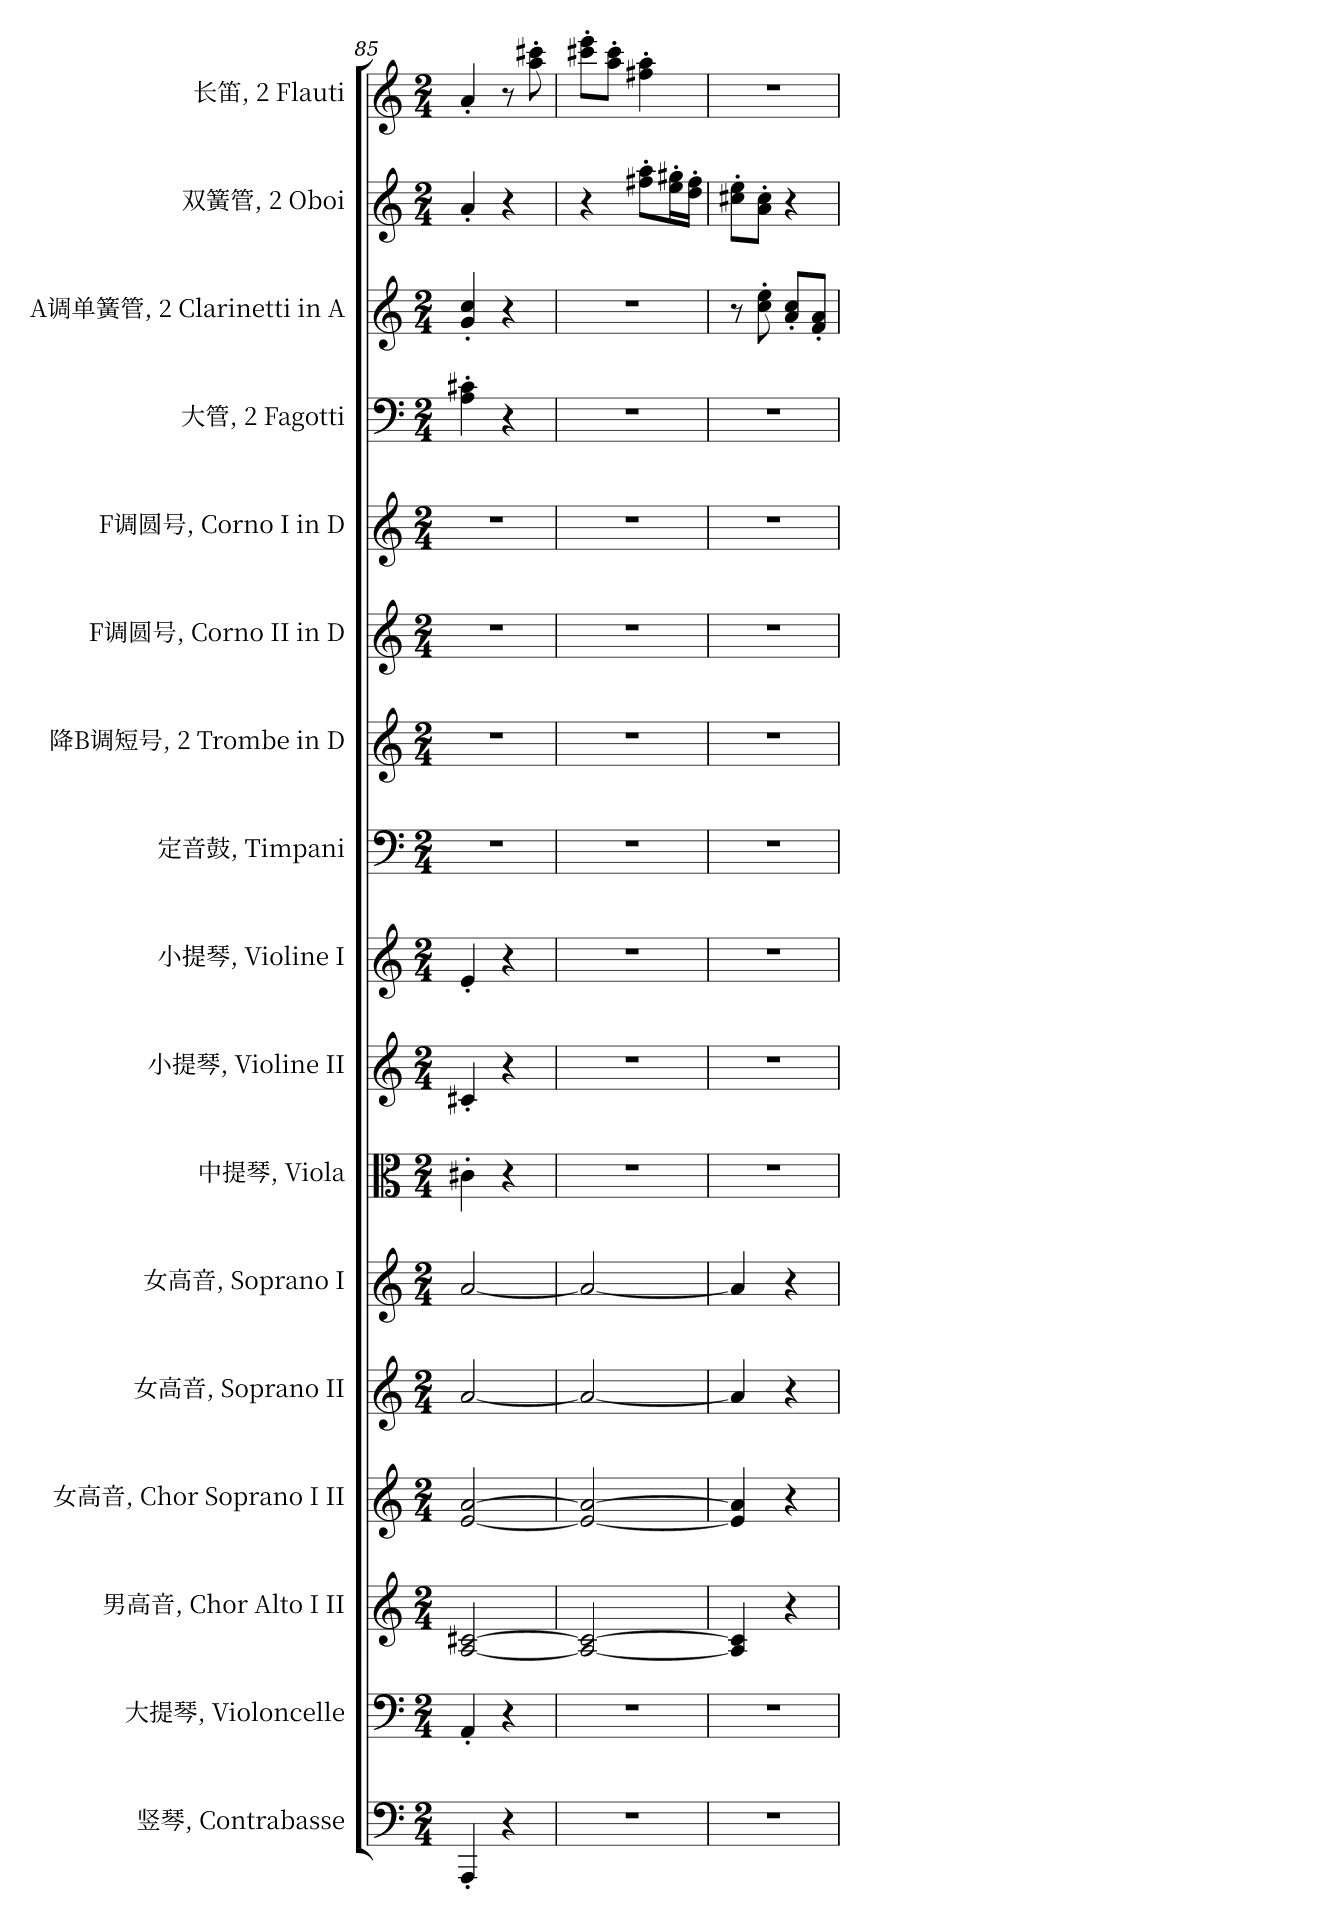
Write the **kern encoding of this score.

**kern	**kern	**kern	**kern	**kern	**kern	**kern	**kern	**kern	**kern	**kern	**kern	**kern	**kern	**kern	**kern	**kern
*part17	*part16	*part15	*part14	*part13	*part12	*part11	*part10	*part9	*part8	*part7	*part6	*part5	*part4	*part3	*part2	*part1
*staff17	*staff16	*staff15	*staff14	*staff13	*staff12	*staff11	*staff10	*staff9	*staff8	*staff7	*staff6	*staff5	*staff4	*staff3	*staff2	*staff1
*I"竖琴, Contrabasse	*I"大提琴, Violoncelle	*I"男高音, Chor Alto I II	*I"女高音, Chor Soprano I II	*I"女高音, Soprano II	*I"女高音, Soprano I	*I"中提琴, Viola	*I"小提琴, Violine II	*I"小提琴, Violine I	*I"定音鼓, Timpani	*I"降B调短号, 2 Trombe in D	*I"F调圆号, Corno II in D	*I"F调圆号, Corno I in D	*I"大管, 2 Fagotti	*I"A调单簧管, 2 Clarinetti in A	*I"双簧管, 2 Oboi	*I"长笛, 2 Flauti
*	*I'Vc.	*I'A.	*I'S.	*I'S.	*I'S.	*I'Vla.	*I'Vln.	*I'Vln.	*I'Timp.	*	*	*	*	*I'A Cl.	*I'Ob.	*I'Fl.
*clefF4	*clefF4	*clefG2	*clefG2	*clefG2	*clefG2	*clefC3	*clefG2	*clefG2	*clefF4	*clefG2	*clefG2	*clefG2	*clefF4	*clefG2	*clefG2	*clefG2
*	*	*	*	*	*	*	*	*	*	*ITrd1c2	*ITrd4c7	*ITrd4c7	*	*ITrd2c3	*	*
*k[]	*k[]	*k[]	*k[]	*k[]	*k[]	*k[]	*k[]	*k[]	*k[]	*k[b-e-]	*k[b-]	*k[b-]	*k[]	*k[f#c#g#]	*k[]	*k[]
*M2/4	*M2/4	*M2/4	*M2/4	*M2/4	*M2/4	*M2/4	*M2/4	*M2/4	*M2/4	*M2/4	*M2/4	*M2/4	*M2/4	*M2/4	*M2/4	*M2/4
*MM85	*MM85	*MM85	*MM85	*MM85	*MM85	*MM85	*MM85	*MM85	*MM85	*MM85	*MM85	*MM85	*MM85	*MM85	*MM85	*MM85
=85	=85	=85	=85	=85	=85	=85	=85	=85	=85	=85	=85	=85	=85	=85	=85	=85
4AAA'/	4AA'/	[2A/ [2c#X/	[2e/ [2a/	[2a/	[2a/	4c#X'\	4c#X'/	4e'/	2r	2r	2r	2r	4A\' 4c#X\'	4e/' 4a/'	4a'/	4a'/
*	*	*	*	*	*	*	*	*	*	*	*	*	*	*	*	*MM90
4r	4r	.	.	.	.	4r	4r	4r	.	.	.	.	4r	4r	4r	8r
.	.	.	.	.	.	.	.	.	.	.	.	.	.	.	.	8aa\' 8ccc#X\'
=86	=86	=86	=86	=86	=86	=86	=86	=86	=86	=86	=86	=86	=86	=86	=86	=86
*	*	*	*	*	*	*	*	*	*	*	*	*	*	*	*	*MM85
2r	2r	2A/_ 2c#/_	2e/_ 2a/_	2a/_	2a/_	2r	2r	2r	2r	2r	2r	2r	2r	2r	4r	8ccc#X\' 8eee\'L
.	.	.	.	.	.	.	.	.	.	.	.	.	.	.	.	8aa\' 8ccc#\'J
*	*	*	*	*	*	*	*	*	*	*	*	*	*	*	*	*MM90
.	.	.	.	.	.	.	.	.	.	.	.	.	.	.	8ff#X\' 8aa\'L	4ff#X\' 4aa\'
.	.	.	.	.	.	.	.	.	.	.	.	.	.	.	16ee\' 16gg#X\'L	.
.	.	.	.	.	.	.	.	.	.	.	.	.	.	.	16dd\' 16ff#\'JJ	.
=87	=87	=87	=87	=87	=87	=87	=87	=87	=87	=87	=87	=87	=87	=87	=87	=87
*	*	*	*	*	*	*	*	*	*	*	*	*	*	*	*	*MM85
2r	2r	4A/] 4c#/]	4e/] 4a/]	4a/]	4a/]	2r	2r	2r	2r	2r	2r	2r	2r	8r	8cc#X\' 8ee\'L	2r
.	.	.	.	.	.	.	.	.	.	.	.	.	.	8a\' 8cc#\'	8a\' 8cc#\'J	.
.	.	4r	4r	4r	4r	.	.	.	.	.	.	.	.	8f#/' 8a/'L	4r	.
.	.	.	.	.	.	.	.	.	.	.	.	.	.	8d/' 8f#/'J	.	.
=	=	=	=	=	=	=	=	=	=	=	=	=	=	=	=	=
*-	*-	*-	*-	*-	*-	*-	*-	*-	*-	*-	*-	*-	*-	*-	*-	*-
